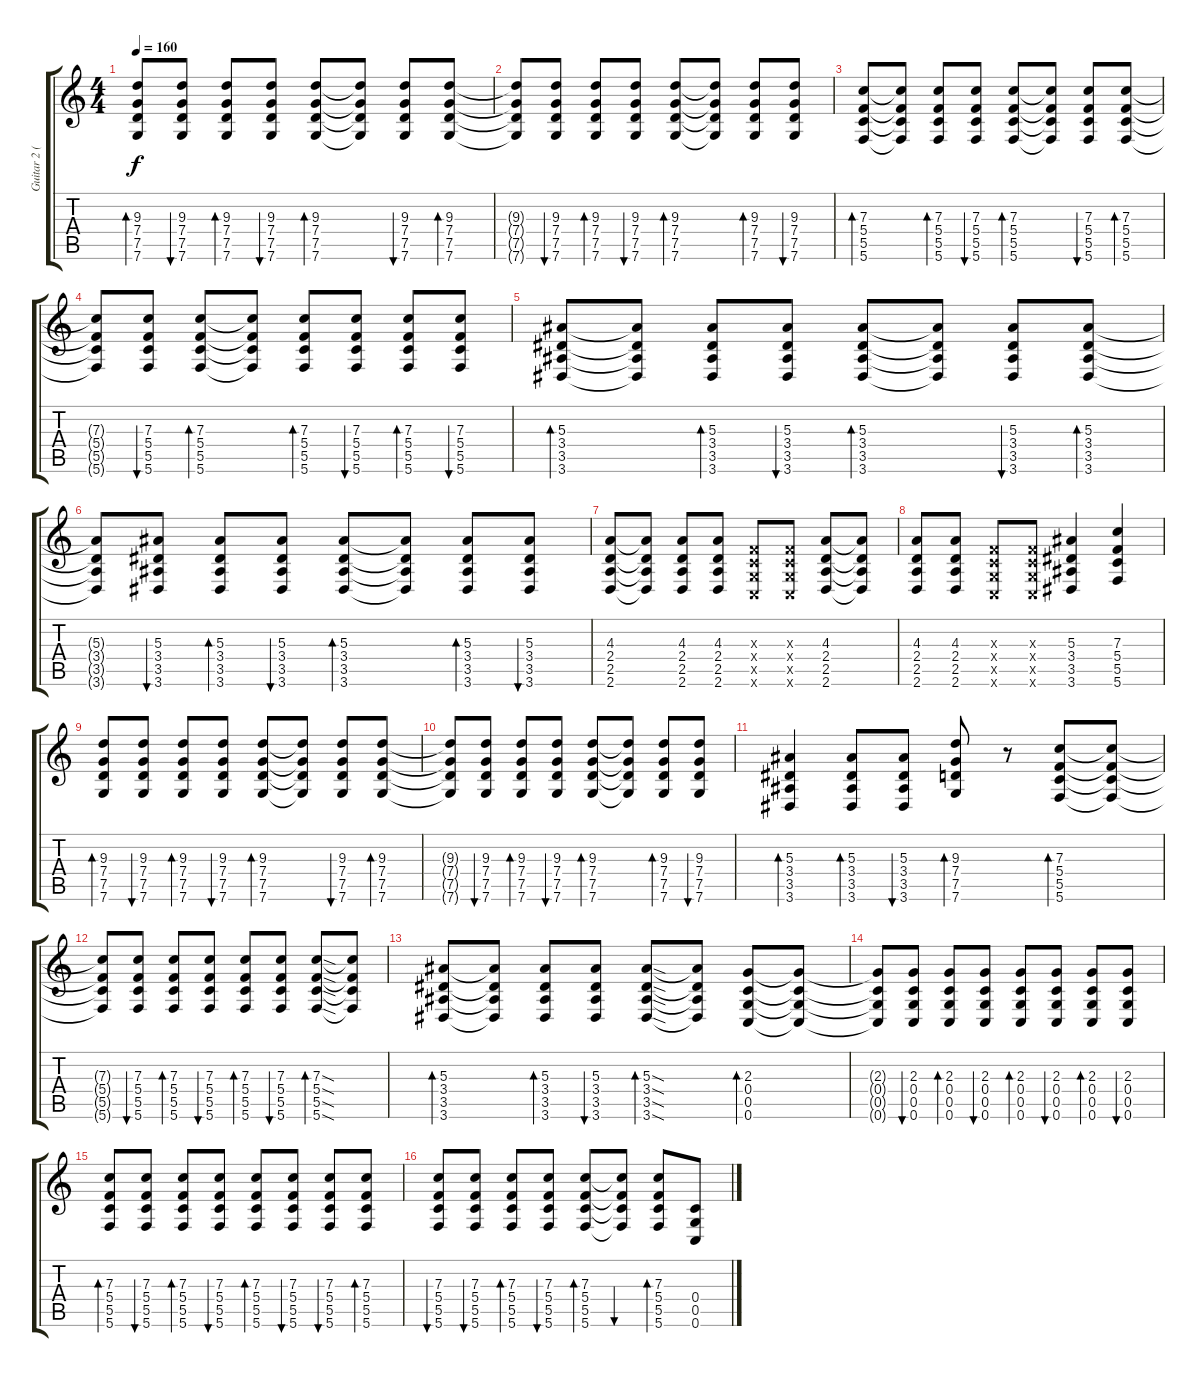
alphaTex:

\track ("Guitar 2 (distortion)" "Guitar 2 (") {instrument distortionguitar}
\staff {score tabs}
\tuning (D4 A3 F3 C3 G2 C2) {hide}
\ts (4 4)
\tempo 160
\clef g2
\ks c
(9.3 7.4 7.5 7.6).8{bd 60 dy f} (9.3 7.4 7.5 7.6).8{bu 60} (9.3 7.4 7.5 7.6).8{bd 60} (9.3 7.4 7.5 7.6).8{bu 60} (9.3 7.4 7.5 7.6).8{bd 60} (9.3{t} 7.4{t} 7.5{t} 7.6{t}).8 (9.3 7.4 7.5 7.6).8{bu 60} (9.3 7.4 7.5 7.6).8{bd 60} |
(9.3{t} 7.4{t} 7.5{t} 7.6{t}).8 (9.3 7.4 7.5 7.6).8{bu 60} (9.3 7.4 7.5 7.6).8{bd 60} (9.3 7.4 7.5 7.6).8{bu 60} (9.3 7.4 7.5 7.6).8{bd 60} (9.3{t} 7.4{t} 7.5{t} 7.6{t}).8 (9.3 7.4 7.5 7.6).8{bd 60} (9.3 7.4 7.5 7.6).8{bu 60} |
(7.3 5.4 5.5 5.6).8{bd 60} (7.3{t} 5.4{t} 5.5{t} 5.6{t}).8 (7.3 5.4 5.5 5.6).8{bd 60} (7.3 5.4 5.5 5.6).8{bu 60} (7.3 5.4 5.5 5.6).8{bd 60} (7.3{t} 5.4{t} 5.5{t} 5.6{t}).8 (7.3 5.4 5.5 5.6).8{bu 60} (7.3 5.4 5.5 5.6).8{bd 60} |
(7.3{t} 5.4{t} 5.5{t} 5.6{t}).8 (7.3 5.4 5.5 5.6).8{bu 60} (7.3 5.4 5.5 5.6).8{bd 60} (7.3{t} 5.4{t} 5.5{t} 5.6{t}).8 (7.3 5.4 5.5 5.6).8{bd 60} (7.3 5.4 5.5 5.6).8{bu 60} (7.3 5.4 5.5 5.6).8{bd 60} (7.3 5.4 5.5 5.6).8{bu 60} |
(5.3 3.4 3.5 3.6).8{bd 60} (5.3{t} 3.4{t} 3.5{t} 3.6{t}).8 (5.3 3.4 3.5 3.6).8{bd 60} (5.3 3.4 3.5 3.6).8{bu 60} (5.3 3.4 3.5 3.6).8{bd 60} (5.3{t} 3.4{t} 3.5{t} 3.6{t}).8 (5.3 3.4 3.5 3.6).8{bu 60} (5.3 3.4 3.5 3.6).8{bd 60} |
(5.3{t} 3.4{t} 3.5{t} 3.6{t}).8 (5.3 3.4 3.5 3.6).8{bu 60} (5.3 3.4 3.5 3.6).8{bd 60} (5.3 3.4 3.5 3.6).8{bu 60} (5.3 3.4 3.5 3.6).8{bd 60} (5.3{t} 3.4{t} 3.5{t} 3.6{t}).8 (5.3 3.4 3.5 3.6).8{bd 60} (5.3 3.4 3.5 3.6).8{bu 60} |
(4.3 2.4 2.5 2.6).8 (4.3{t} 2.4{t} 2.5{t} 2.6{t}).8 (4.3 2.4 2.5 2.6).8 (4.3 2.4 2.5 2.6).8 (0.3{x} 0.4{x} 0.5{x} 0.6{x}).8 (0.3{x} 0.4{x} 0.5{x} 0.6{x}).8 (4.3 2.4 2.5 2.6).8 (4.3{t} 2.4{t} 2.5{t} 2.6{t}).8 |
(4.3 2.4 2.5 2.6).8 (4.3 2.4 2.5 2.6).8 (0.3{x} 0.4{x} 0.5{x} 0.6{x}).8 (0.3{x} 0.4{x} 0.5{x} 0.6{x}).8 (5.3 3.4 3.5 3.6).4 (7.3 5.4 5.5 5.6).4 |
(9.3 7.4 7.5 7.6).8{bd 60} (9.3 7.4 7.5 7.6).8{bu 60} (9.3 7.4 7.5 7.6).8{bd 60} (9.3 7.4 7.5 7.6).8{bu 60} (9.3 7.4 7.5 7.6).8{bd 60} (9.3{t} 7.4{t} 7.5{t} 7.6{t}).8 (9.3 7.4 7.5 7.6).8{bu 60} (9.3 7.4 7.5 7.6).8{bd 60} |
(9.3{t} 7.4{t} 7.5{t} 7.6{t}).8 (9.3 7.4 7.5 7.6).8{bu 60} (9.3 7.4 7.5 7.6).8{bd 60} (9.3 7.4 7.5 7.6).8{bu 60} (9.3 7.4 7.5 7.6).8{bd 60} (9.3{t} 7.4{t} 7.5{t} 7.6{t}).8 (9.3 7.4 7.5 7.6).8{bd 60} (9.3 7.4 7.5 7.6).8{bu 60} |
(5.3 3.4 3.5 3.6).4{bd 60} (5.3 3.4 3.5 3.6).8{bd 60} (5.3 3.4 3.5 3.6).8{bu 60} (9.3 7.4 7.5 7.6).8{bd 60} r.8 (7.3 5.4 5.5 5.6).8{bd 60} (7.3{t} 5.4{t} 5.5{t} 5.6{t}).8 |
(7.3{t} 5.4{t} 5.5{t} 5.6{t}).8 (7.3 5.4 5.5 5.6).8{bu 60} (7.3 5.4 5.5 5.6).8{bd 60} (7.3 5.4 5.5 5.6).8{bu 60} (7.3 5.4 5.5 5.6).8{bd 60} (7.3 5.4 5.5 5.6).8{bu 60} (7.3{sod} 5.4{sod} 5.5{sod} 5.6{sod}).8{bd 60} (7.3{t} 5.4{t} 5.5{t} 5.6{t}).8 |
(5.3 3.4 3.5 3.6).8{bd 60} (5.3{t} 3.4{t} 3.5{t} 3.6{t}).8 (5.3 3.4 3.5 3.6).8{bd 60} (5.3 3.4 3.5 3.6).8{bu 60} (5.3{sod} 3.4{sod} 3.5{sod} 3.6{sod}).8{bd 60} (5.3{t} 3.4{t} 3.5{t} 3.6{t}).8 (2.3 0.4 0.5 0.6).8{bd 60} (2.3{t} 0.4{t} 0.5{t} 0.6{t}).8 |
(2.3{t} 0.4{t} 0.5{t} 0.6{t}).8 (2.3 0.4 0.5 0.6).8{bu 60} (2.3 0.4 0.5 0.6).8{bd 60} (2.3 0.4 0.5 0.6).8{bu 60} (2.3 0.4 0.5 0.6).8{bd 60} (2.3 0.4 0.5 0.6).8{bu 60} (2.3 0.4 0.5 0.6).8{bd 60} (2.3 0.4 0.5 0.6).8{bu 60} |
(7.3 5.4 5.5 5.6).8{bd 60} (7.3 5.4 5.5 5.6).8{bu 60} (7.3 5.4 5.5 5.6).8{bd 60} (7.3 5.4 5.5 5.6).8{bu 60} (7.3 5.4 5.5 5.6).8{bd 60} (7.3 5.4 5.5 5.6).8{bu 60} (7.3 5.4 5.5 5.6).8{bu 60} (7.3 5.4 5.5 5.6).8{bd 60} |
(7.3 5.4 5.5 5.6).8{bu 60} (7.3 5.4 5.5 5.6).8{bu 60} (7.3 5.4 5.5 5.6).8{bd 60} (7.3 5.4 5.5 5.6).8{bu 60} (7.3 5.4 5.5 5.6).8{bd 60} (7.3{t} 5.4{t} 5.5{t} 5.6{t}).8{bu 60} (7.3 5.4 5.5 5.6).8{bd 60} (0.4 0.5 0.6).8
